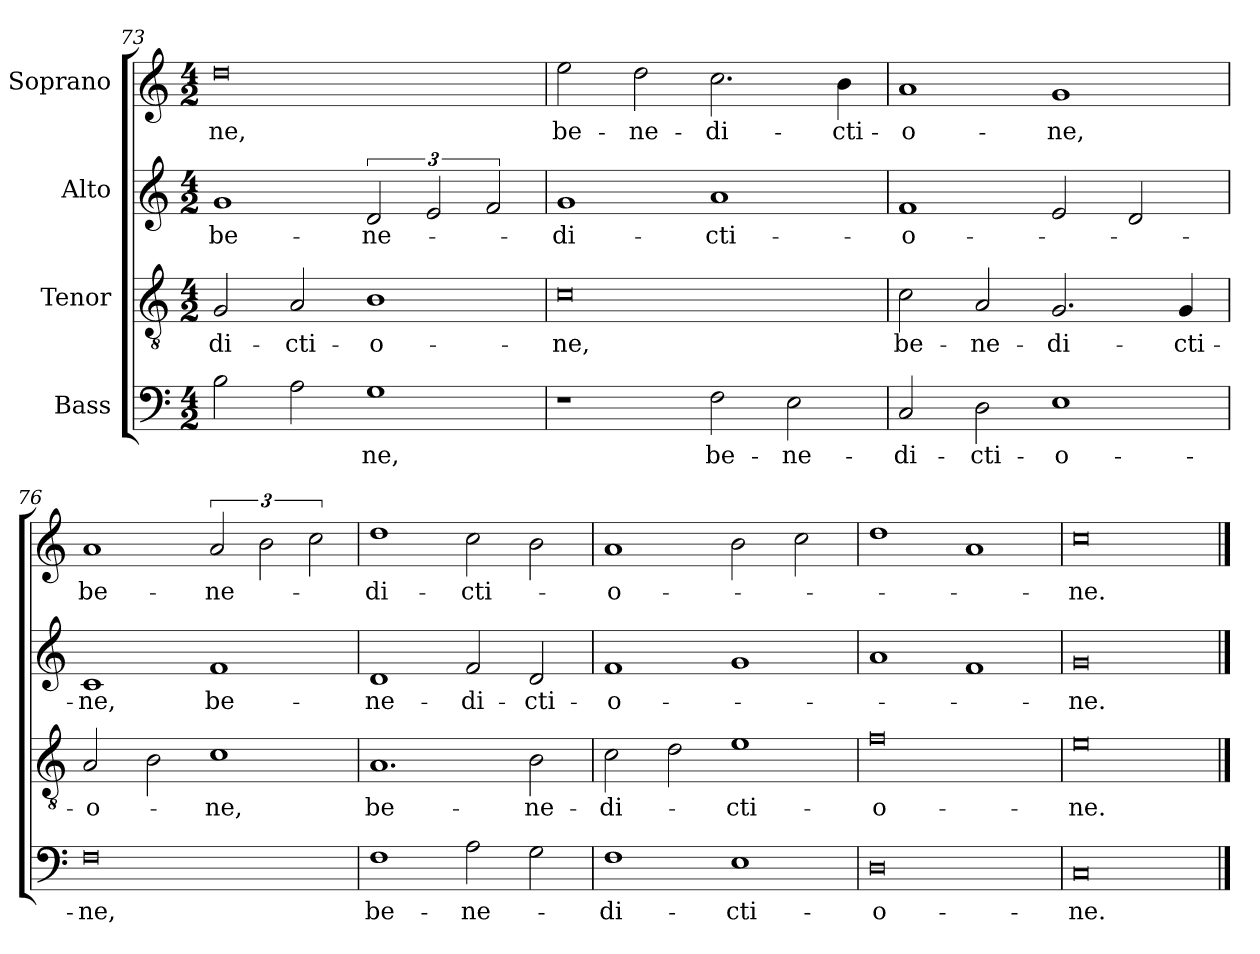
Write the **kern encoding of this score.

**kern	**text	**kern	**text	**kern	**text	**kern	**text
*part4	*part4	*part3	*part3	*part2	*part2	*part1	*part1
*staff4	*staff4	*staff3	*staff3	*staff2	*staff2	*staff1	*staff1
*I"Bass	*	*I"Tenor	*	*I"Alto	*	*I"Soprano	*
*clefF4	*	*clefGv2	*	*clefG2	*	*clefG2	*
*k[]	*	*k[]	*	*k[]	*	*k[]	*
*C:	*	*C:	*	*C:	*	*C:	*
*M4/2	*	*M4/2	*	*M4/2	*	*M4/2	*
=73	=73	=73	=73	=73	=73	=73	=73
!	!	!	!LO:LY:b	!	!LO:LY:b	!	!LO:LY:b
2B\	.	2G/	-di-	1g	be-	0dd	-ne,
!	!	!	!LO:LY:b	!	!	!	!
2A\	.	2A/	-cti-	.	.	.	.
!	!LO:LY:b	!	!LO:LY:b	!	!LO:LY:b	!	!
1G	-ne,	1B	-o-	3d/	-ne-	.	.
.	.	.	.	3e/	.	.	.
.	.	.	.	3f/	.	.	.
!!LO:LB:g=z
=74	=74	=74	=74	=74	=74	=74	=74
!	!	!	!LO:LY:b	!	!LO:LY:b	!	!LO:LY:b
1r	.	0c	-ne,	1g	-di-	2ee\	be-
!	!	!	!	!	!	!	!LO:LY:b
.	.	.	.	.	.	2dd\	-ne-
!	!LO:LY:b	!	!	!	!LO:LY:b	!	!LO:LY:b
2F\	be-	.	.	1a	-cti-	2.cc\	-di-
!	!LO:LY:b	!	!	!	!	!	!
2E\	-ne-	.	.	.	.	.	.
!	!	!	!	!	!	!	!LO:LY:b
.	.	.	.	.	.	4b\	-cti-
=75	=75	=75	=75	=75	=75	=75	=75
!	!LO:LY:b	!	!LO:LY:b	!	!LO:LY:b	!	!LO:LY:b
2C/	-di-	2c\	be-	1f	-o-	1a	-o-
!	!LO:LY:b	!	!LO:LY:b	!	!	!	!
2D\	-cti-	2A/	-ne-	.	.	.	.
!	!LO:LY:b	!	!LO:LY:b	!	!	!	!LO:LY:b
1E	-o-	2.G/	-di-	2e/	.	1g	-ne,
.	.	.	.	2d/	.	.	.
!	!	!	!LO:LY:b	!	!	!	!
.	.	4G/	-cti-	.	.	.	.
=76	=76	=76	=76	=76	=76	=76	=76
!	!LO:LY:b	!	!LO:LY:b	!	!LO:LY:b	!	!LO:LY:b
0F	-ne,	2A/	-o-	1c	-ne,	1a	be-
.	.	2B\	.	.	.	.	.
!	!	!	!LO:LY:b	!	!LO:LY:b	!	!LO:LY:b
.	.	1c	-ne,	1f	be-	3a/	-ne-
.	.	.	.	.	.	3b\	.
.	.	.	.	.	.	3cc\	.
=77	=77	=77	=77	=77	=77	=77	=77
!	!LO:LY:b	!	!LO:LY:b	!	!LO:LY:b	!	!LO:LY:b
1F	be-	1.A	be-	1d	-ne-	1dd	-di-
!	!LO:LY:b	!	!	!	!LO:LY:b	!	!LO:LY:b
2A\	-ne-	.	.	2f/	-di-	2cc\	-cti-
!	!	!	!LO:LY:b	!	!LO:LY:b	!	!
2G\	.	2B\	-ne-	2d/	-cti-	2b\	.
=78	=78	=78	=78	=78	=78	=78	=78
!	!LO:LY:b	!	!LO:LY:b	!	!LO:LY:b	!	!LO:LY:b
1F	-di-	2c\	-di-	1f	-o-	1a	-o-
.	.	2d\	.	.	.	.	.
!	!LO:LY:b	!	!LO:LY:b	!	!	!	!
1E	-cti-	1e	-cti-	1g	.	2b\	.
.	.	.	.	.	.	2cc\	.
=79	=79	=79	=79	=79	=79	=79	=79
!	!LO:LY:b	!	!LO:LY:b	!	!	!	!
0D	-o-	0f	-o-	1a	.	1dd	.
.	.	.	.	1f	.	1a	.
=80	=80	=80	=80	=80	=80	=80	=80
!	!LO:LY:b	!	!LO:LY:b	!	!LO:LY:b	!	!LO:LY:b
0C	-ne.	0e	-ne.	0g	-ne.	0cc	-ne.
==	==	==	==	==	==	==	==
*-	*-	*-	*-	*-	*-	*-	*-
